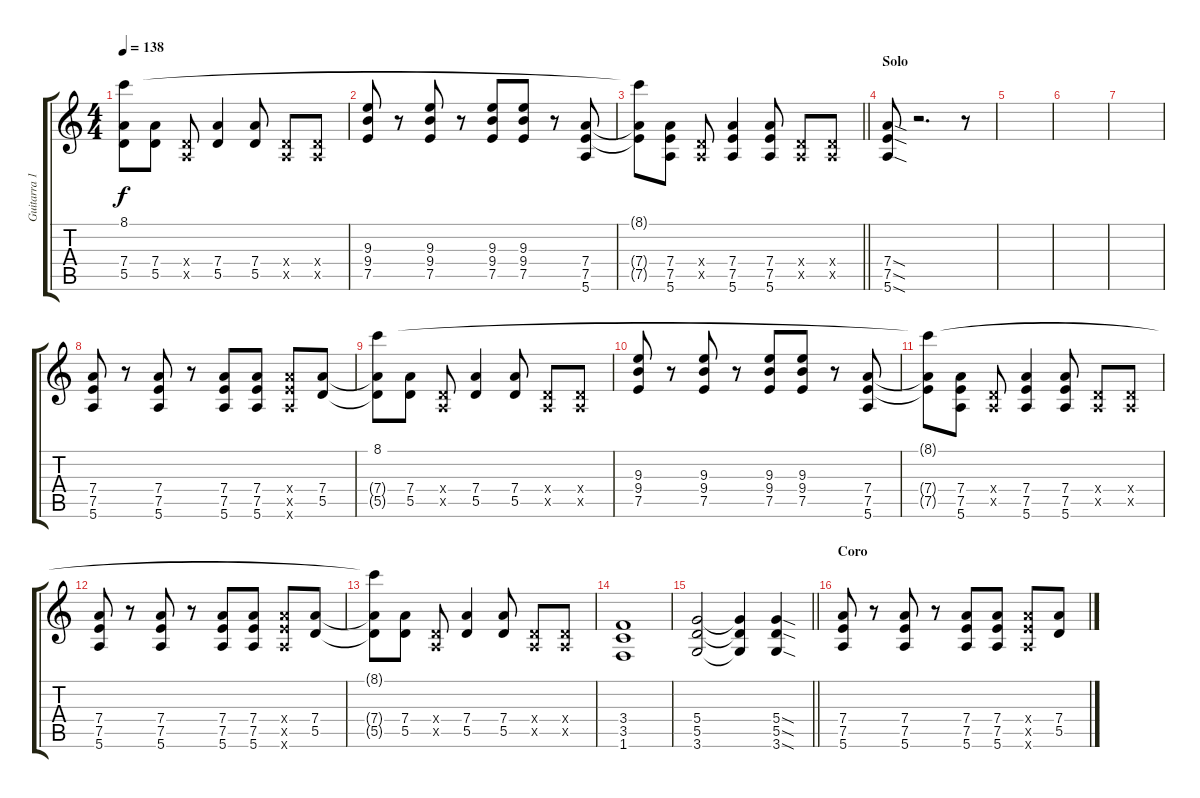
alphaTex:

\track ("Guitarra 1" "Guitarra 1") {instrument acousticguitarsteel}
\staff {score tabs}
\tuning (E4 B3 G3 D3 A2 E2) {hide}
\ts (4 4)
\tempo 138
\clef g2
\ks c
(8.1{t} 7.4{t} 5.5{t}).8{dy f} (7.4 5.5).8 (0.4{x} 0.5{x}).8 (7.4 5.5).4 (7.4 5.5).8 (0.4{x} 0.5{x}).8 (0.4{x} 0.5{x}).8 |
(9.3 9.4 7.5).8 r.8 (9.3 9.4 7.5).8 r.8 (9.3 9.4 7.5).8 (9.3 9.4 7.5).8 r.8 (7.4 7.5 5.6).8 |
\barLineRight lightlight
(8.1{t} 7.4{t} 7.5{t}).8 (7.4 7.5 5.6).8 (0.4{x} 0.5{x}).8 (7.4 7.5 5.6).4 (7.4 7.5 5.6).8 (0.4{x} 0.5{x}).8 (0.4{x} 0.5{x}).8 |
\section ("" "Solo")
(7.4{sod} 7.5{sod} 5.6{sod}).8 r.2{d} r.8 |
|
|
|
(7.4 7.5 5.6).8 r.8 (7.4 7.5 5.6).8 r.8 (7.4 7.5 5.6).8 (7.4 7.5 5.6).8 (7.4{x} 7.5{x} 5.6{x}).8 (7.4 5.5).8 |
(8.1 7.4{t} 5.5{t}).8 (7.4 5.5).8 (0.4{x} 0.5{x}).8 (7.4 5.5).4 (7.4 5.5).8 (0.4{x} 0.5{x}).8 (0.4{x} 0.5{x}).8 |
(9.3 9.4 7.5).8 r.8 (9.3 9.4 7.5).8 r.8 (9.3 9.4 7.5).8 (9.3 9.4 7.5).8 r.8 (7.4 7.5 5.6).8 |
(8.1{t} 7.4{t} 7.5{t}).8 (7.4 7.5 5.6).8 (0.4{x} 0.5{x}).8 (7.4 7.5 5.6).4 (7.4 7.5 5.6).8 (0.4{x} 0.5{x}).8 (0.4{x} 0.5{x}).8 |
(7.4 7.5 5.6).8 r.8 (7.4 7.5 5.6).8 r.8 (7.4 7.5 5.6).8 (7.4 7.5 5.6).8 (7.4{x} 7.5{x} 5.6{x}).8 (7.4 5.5).8 |
(8.1{t} 7.4{t} 5.5{t}).8 (7.4 5.5).8 (0.4{x} 0.5{x}).8 (7.4 5.5).4 (7.4 5.5).8 (0.4{x} 0.5{x}).8 (0.4{x} 0.5{x}).8 |
(3.4 3.5 1.6).1 |
\barLineRight lightlight
(5.4 5.5 3.6).2 (5.4{t} 5.5{t} 3.6{t}).4 (5.4{sod} 5.5{sod} 3.6{sod}).4 |
\section ("" "Coro")
(7.4 7.5 5.6).8 r.8 (7.4 7.5 5.6).8 r.8 (7.4 7.5 5.6).8 (7.4 7.5 5.6).8 (7.4{x} 7.5{x} 5.6{x}).8 (7.4 5.5).8
